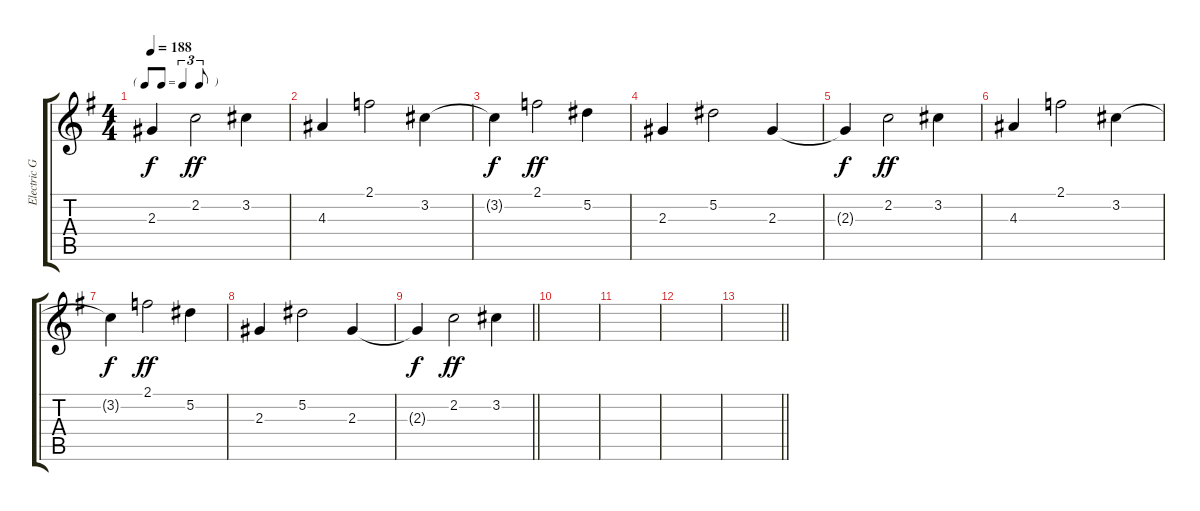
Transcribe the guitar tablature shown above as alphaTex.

\track ("Electric Guitar" "Electric G") {instrument distortionguitar}
\staff {score tabs}
\tuning (Eb4 Bb3 Gb3 Db3 Ab2 Eb2) {hide}
\ts (4 4)
\tf triplet8th
\tempo 188
\clef g2
\ks g
2.3{t}.4{dy f} 2.2.2{dy ff} 3.2.4 |
4.3.4 2.1.2 3.2.4 |
3.2{t}.4{dy f} 2.1.2{dy ff} 5.2.4 |
2.3.4 5.2.2 2.3.4 |
2.3{t}.4{dy f} 2.2.2{dy ff} 3.2.4 |
4.3.4 2.1.2 3.2.4 |
3.2{t}.4{dy f} 2.1.2{dy ff} 5.2.4 |
2.3.4 5.2.2 2.3.4 |
\barLineRight lightlight
2.3{t}.4{dy f} 2.2.2{dy ff} 3.2.4 |
|
|
|
\barLineRight lightlight
